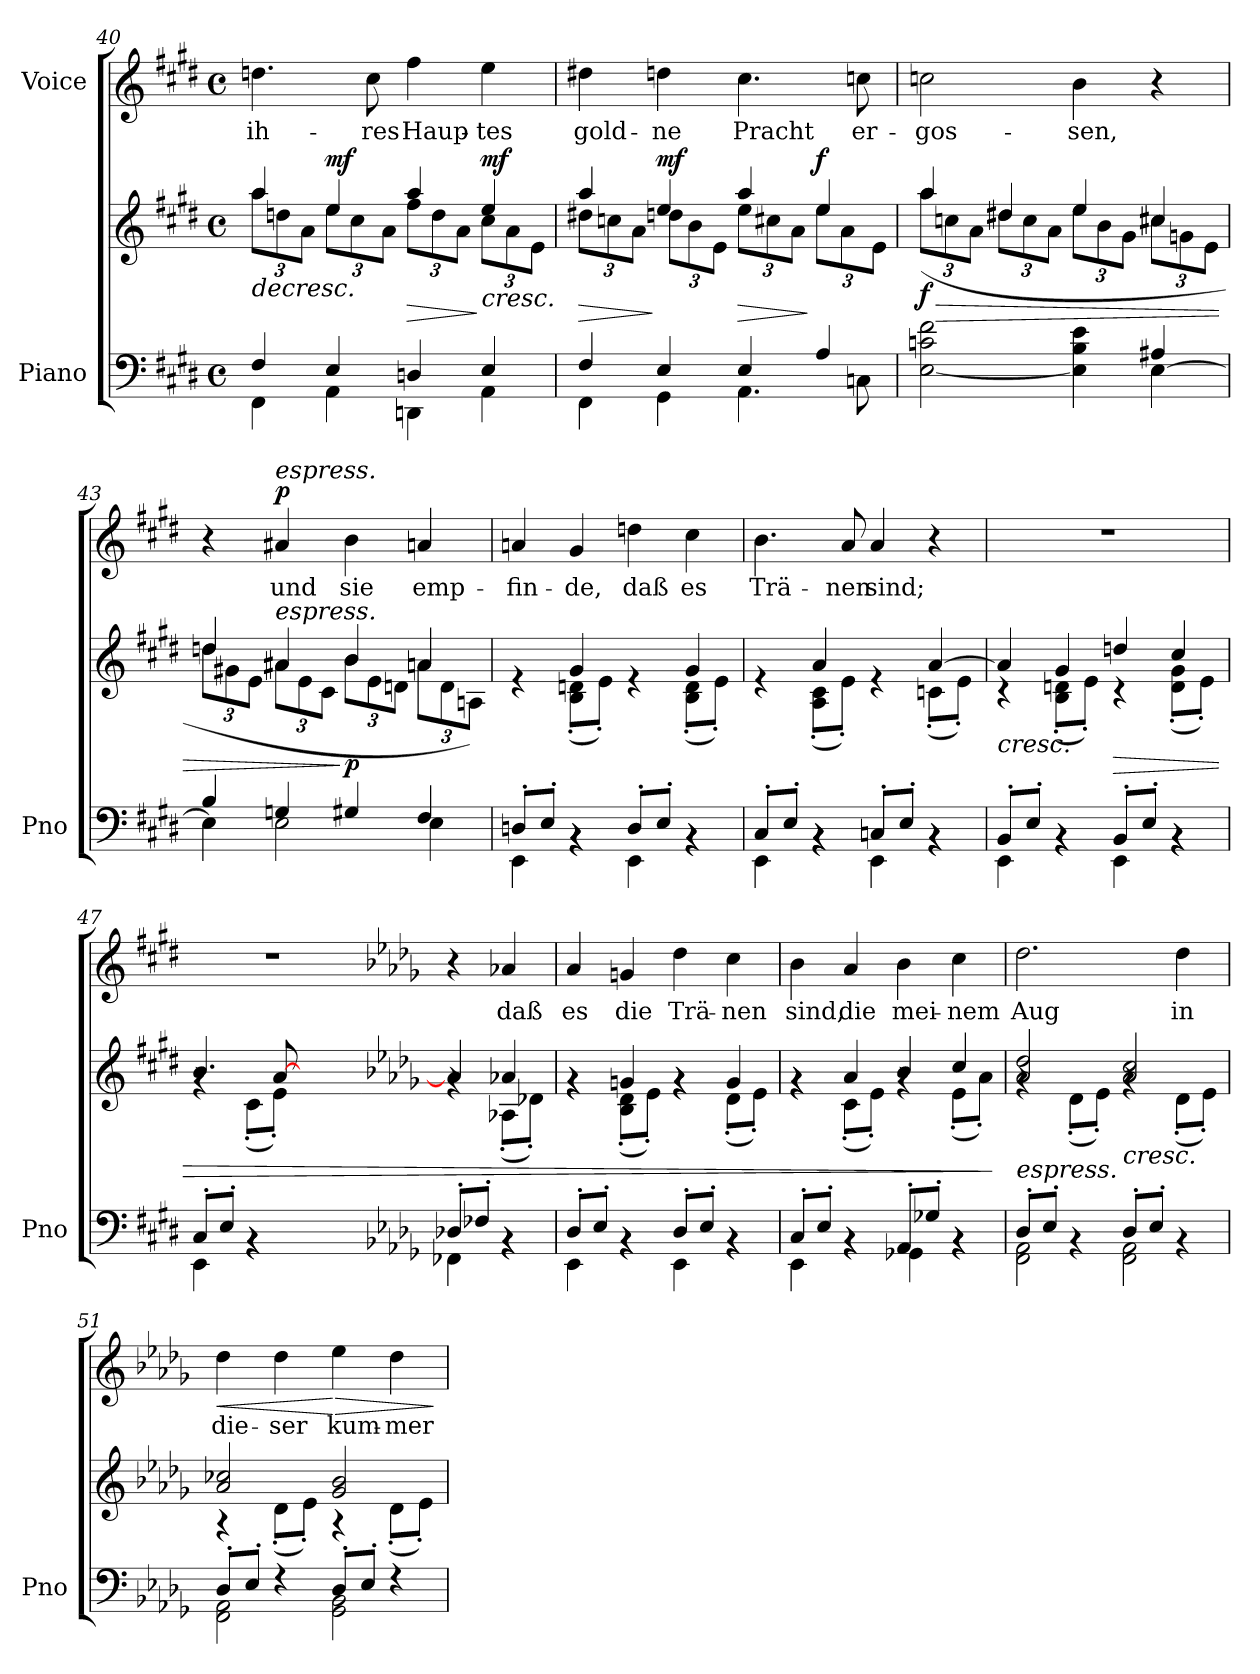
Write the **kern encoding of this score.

**kern	**kern	**dynam	**kern	**text	**dynam
*part2	*part2	*part2	*part1	*part1	*part1
*staff3	*staff2	*staff2/3	*staff1	*staff1	*staff1
*I"Piano	*	*	*I"Voice	*	*
*I'Pno	*	*	*	*	*
!!LO:LB:g=z
*clefF4	*clefG2	*	*clefG2	*	*
*k[f#c#g#d#]	*k[f#c#g#d#]	*	*k[f#c#g#d#]	*	*
*M4/4	*M4/4	*	*M4/4	*	*
*met(c)	*met(c)	*	*met(c)	*	*
=40	=40	=40	=40	=40	=40
*^	*	*	*	*	*
!	!	!	!LO:HP:b	!	!	!
*	*	*^	*	*	*	*
*	*	*	*Xbrackettup	*	*	*	*
!	!	!	!	!	!	!LO:LY:b	!
4F#/	4FF#\	4aa/	12aa\L	>	4.ddn\	ih-	.
.	.	.	12ddn\	.	.	.	.
.	.	.	12a\J	.	.	.	.
!	!	!	!	!LO:DY:a	!	!	!
4E/	4AA\	4ee/	12ee\L	mf	.	.	.
.	.	.	12cc#\	.	.	.	.
!	!	!	!	!	!	!LO:LY:b	!
.	.	.	.	.	8cc#\	-res	.
.	.	.	12a\J	.	.	.	.
!	!	!	!	!LO:HP:b	!	!LO:LY:b	!
4Dn/	4DDn\	4aa/	12ff#\L	>	4ff#\	Haup-	.
.	.	.	12dd\	.	.	.	.
.	.	.	12a\J	.	.	.	.
!	!	!	!	!LO:HP:n=1:b	!	!LO:LY:b	!
!	!	!	!	!LO:DY:n=1:a	!	!	!
4E/	4AA\	4ee/	12cc#\L	] < mf	4ee\	-tes	.
.	.	.	12a\	.	.	.	.
.	.	.	12e\J	.	.	.	.
=41	=41	=41	=41	=41	=41	=41	=41
!	!	!	!	!LO:HP:b	!	!LO:LY:b	!
4F#/	4FF#\	4aa/	12dd#X\L	>	4dd#X\	gold-	.
.	.	.	12ccn\	.	.	.	.
.	.	.	12a\J	.	.	.	.
!	!	!	!	!LO:DY:n=1:a	!	!LO:LY:b	!
4E/	4GG#\	4ee/	12ddn\L	] mf	4ddn\	-ne	.
.	.	.	12b\	.	.	.	.
.	.	.	12e\J	.	.	.	.
!	!	!	!	!LO:HP:b	!	!LO:LY:b	!
4E/	4.AA\	4aa/	12ee\L	>	4.cc#\	Pracht	.
.	.	.	12cc#X\	.	.	.	.
.	.	.	12a\J	.	.	.	.
!	!	!	!	!LO:DY:n=2:a	!	!	!
4A/	.	4ee/	12ee\L	] f	.	.	.
.	.	.	12a\	.	.	.	.
!	!	!	!	!	!	!LO:LY:b	!
.	8Cn\	.	.	.	8ccn\	er-	.
.	.	.	12e\J	.	.	.	.
*v	*v	*	*	*	*	*	*
*	*v	*v	*	*	*	*
.	.	[	.	.	.
=42	=42	=42	=42	=42	=42
*^	*	*	*	*	*
!	!	!	!LO:HP:b	!	!LO:LY:b	!
*	*	*^	*	*	*	*
!	!	!	!	!LO:DY:n=1:b	!	!	!
[2E\ 2cn\ 2f#\	2.ryy	4aa/	(>12aa\L	> f	2ccn\	-gos-	.
.	.	.	12ccn\	.	.	.	.
.	.	.	12a\J	.	.	.	.
.	.	4dd#X/	12dd#X\L	.	.	.	.
.	.	.	12cc\	.	.	.	.
.	.	.	12a\J	.	.	.	.
!	!	!	!	!	!	!LO:LY:b	!
4E\] 4B\ 4e\	.	4ee/	12ee\L	.	4b\	-sen,	.
.	.	.	12b\	.	.	.	.
.	.	.	12g#\J	.	.	.	.
[4E\	4A#X/	4cc#X/	12cc#\L	.	4r	.	.
.	.	.	12gn\	.	.	.	.
.	.	.	12e\J	.	.	.	.
!!LO:LB:g=z
=43	=43	=43	=43	=43	=43	=43	=43
4B/	4E\]	4ddn/	12dd\L	.	4r	.	.
.	.	.	12g#X\	.	.	.	.
.	.	.	12e\J	.	.	.	.
!	!	!	!	!	!LO:TX:a:i:t=espress.	!	!
!	!	!LO:TX:a:i:t=espress.	!	!	!	!	!
!	!	!	!	!	!	!LO:LY:b	!LO:DY:a
4Gn/	2E\	4a#X/	12a#\L	.	4a#X/	und	p
.	.	.	12e\	.	.	.	.
.	.	.	12c#\J	.	.	.	.
!	!	!	!	!LO:DY:n=1:b	!	!LO:LY:b	!
4G#X/	.	4b/	12b\L	] p	4b\	sie	.
.	.	.	12e\	.	.	.	.
.	.	.	12dn\J	.	.	.	.
!	!	!	!	!	!	!LO:LY:b	!
4F#/	4E\	4an/	12a\L	.	4an/	emp-	.
.	.	.	12d\	.	.	.	.
.	.	.	12An\J)	.	.	.	.
=44	=44	=44	=44	=44	=44	=44	=44
!	!	!	!	!LO:DY:b	!	!LO:LY:b	!
!	!	!	!	!LO:DY:n=1:b	!	!	!
8Dn'/L	4EE\	4re	4ryy	p other-dynamics	4an/	-fin-	.
8E'/J	.	.	.	.	.	.	.
!	!	!	!	!	!	!LO:LY:b	!
4rBB	4rBB	4g#/	(<8B\' 8dn\'L	.	4g#/	-de,	.
.	.	.	8e'\J)	.	.	.	.
!	!	!	!	!	!	!LO:LY:b	!
8D'/L	4EE\	4re	4ryy	.	4ddn\	daß	.
8E'/J	.	.	.	.	.	.	.
!	!	!	!	!	!	!LO:LY:b	!
4rBB	4rBB	4g#/	(<8B\' 8d\'L	.	4cc#\	es	.
.	.	.	8e'\J)	.	.	.	.
=45	=45	=45	=45	=45	=45	=45	=45
!	!	!	!	!	!	!LO:LY:b	!
8C#'/L	4EE\	4re	4ryy	.	4.b\	Trä-	.
8E'/J	.	.	.	.	.	.	.
4rBB	4rBB	4a/	(<8A\' 8c#\'L	.	.	.	.
!	!	!	!	!	!	!LO:LY:b	!
.	.	.	8e'\J)	.	8a/	-nen	.
!	!	!	!	!	!	!LO:LY:b	!
8Cn'/L	4EE\	4re	4ryy	.	4a/	sind;	.
8E'/J	.	.	.	.	.	.	.
4rBB	4rBB	[4a/	(<8cn'\L	.	4r	.	.
.	.	.	8e'\J)	.	.	.	.
=46	=46	=46	=46	=46	=46	=46	=46
!	!	!	!	!LO:HP:b	!	!	!
8BB'/L	4EE\	4a/]	4rc	<	1r	.	.
8E'/J	.	.	.	.	.	.	.
4rBB	4rBB	4g#/	(<8B\' 8dn\'L	.	.	.	.
.	.	.	8e'\J)	.	.	.	.
!	!	!	!	!LO:HP:n=1:b	!	!	!
8BB'/L	4EE\	4ddn/	4rc	] >	.	.	.
8E'/J	.	.	.	.	.	.	.
4rBB	4rBB	4cc#/	(<8d\' 8g#\'L	.	.	.	.
.	.	.	8e'\J)	[	.	.	.
!!LO:PB:g=z
=47	=47	=47	=47	=47	=47	=47	=47
8C#'/L	4EE\	4.b/	4rg	.	1r	.	.
8E'/J	.	.	.	.	.	.	.
4rBB	4rBB	.	(<8c#'\L	.	.	.	.
.	.	[8a/	8e'\J)	.	.	.	.
2ryy	2ryy	2ryy	2ryy	.	.	.	.
=47X1-	=47X1-	=47X1-	=47X1-	=47X1-	=47X1-	=47X1-	=47X1-
*k[b-e-a-d-g-]	*	*k[b-e-a-d-g-]	*	*	*k[b-e-a-d-g-]	*	*
8D-X'/L	4FF-X\	4an/]	4rg	.	4r	.	.
8F-X'/J	.	.	.	.	.	.	.
!	!	!	!	!	!	!LO:LY:b	!
4rBB	4rBB	4a-X/	(<8A-X'\L	.	4a-X/	daß	.
.	.	.	8d-X'\J)	.	.	.	.
=48	=48	=48	=48	=48	=48	=48	=48
!	!	!	!	!	!	!LO:LY:b	!
8D-'/L	4EE-\	4rg	4rg	.	4a-/	es	.
8E-'/J	.	.	.	.	.	.	.
!	!	!	!	!	!	!LO:LY:b	!
4rBB	4rBB	4gn/	(<8B-\' 8d-\'L	.	4gn/	die	.
.	.	.	8e-'\J)	.	.	.	.
!	!	!	!	!	!	!LO:LY:b	!
8D-'/L	4EE-\	4rg	4rg	.	4dd-\	Trä-	.
8E-'/J	.	.	.	.	.	.	.
!	!	!	!	!	!	!LO:LY:b	!
4rBB	4rBB	4g/	(<8d-'\L	.	4cc\	-nen	.
.	.	.	8e-'\J)	.	.	.	.
=49	=49	=49	=49	=49	=49	=49	=49
!	!	!	!	!	!	!LO:LY:b	!
8C'/L	4EE-\	4rg	4rg	.	4b-\	sind,	.
8E-'/J	.	.	.	.	.	.	.
!	!	!	!	!	!	!LO:LY:b	!
4rBB	4rBB	4a-/	(<8c'\L	.	4a-/	die	.
.	.	.	8e-'\J)	.	.	.	.
!	!	!	!	!	!	!LO:LY:b	!
8AA-'/L	4GG-X\	4b-/	4rg	.	4b-\	mei-	.
8G-X'/J	.	.	.	.	.	.	.
!	!	!	!	!	!	!LO:LY:b	!
4rBB	4rBB	4cc/	(<8e-'\L	.	4cc\	-nem	.
.	.	.	8a-'\J)	.	.	.	.
*v	*v	*	*	*	*	*	*
*	*v	*v	*	*	*	*
.	.	]	.	.	.
=50	=50	=50	=50	=50	=50
*^	*^	*	*	*	*
!LO:TX:a:i:t=espress.	!	!	!	!	!	!	!
!	!	!	!	!	!	!LO:LY:b	!
8D-'/L	2FF\ 2AA-\	2a-/ 2dd-/	4rg	.	2.dd-\	Aug	.
8E-'/J	.	.	.	.	.	.	.
4rBB	.	.	(<8d-'\L	.	.	.	.
.	.	.	8e-'\J)	.	.	.	.
!	!	!LO:TX:b:i:t=cresc.	!	!	!	!	!
8D-'/L	2FF\ 2AA-\	2a-/ 2cc/	4rg	.	.	.	.
8E-'/J	.	.	.	.	.	.	.
!	!	!	!	!	!	!LO:LY:b	!
4rBB	.	.	(<8d-'\L	.	4dd-\	in	.
.	.	.	8e-'\J)	.	.	.	.
!!LO:LB:g=z
=51	=51	=51	=51	=51	=51	=51	=51
!	!	!	!	!	!	!LO:LY:b	!LO:HP:b
8D-'/L	2FF\ 2AA-\	2a-/ 2cc-X/	4rA	.	4dd-\	die-	<
8E-'/J	.	.	.	.	.	.	.
!	!	!	!	!	!	!LO:LY:b	!
4rF	.	.	(<8d-'\L	.	4dd-\	-ser	.
.	.	.	8e-'\J)	.	.	.	.
!	!	!	!	!	!	!LO:LY:b	!LO:HP:n=1:b
8D-'/L	2GG-\ 2BB-\	2g-/ 2b-/	4rA	.	4ee-\	kum-	[ >
8E-'/J	.	.	.	.	.	.	.
!	!	!	!	!	!	!LO:LY:b	!
4rF	.	.	(<8d-'\L	.	4dd-\	-mer-	.
.	.	.	8e-'\J)	.	.	.	.
*v	*v	*	*	*	*	*	*
*	*v	*v	*	*	*	*
.	.	.	.	.	]
=	=	=	=	=	=
*-	*-	*-	*-	*-	*-
